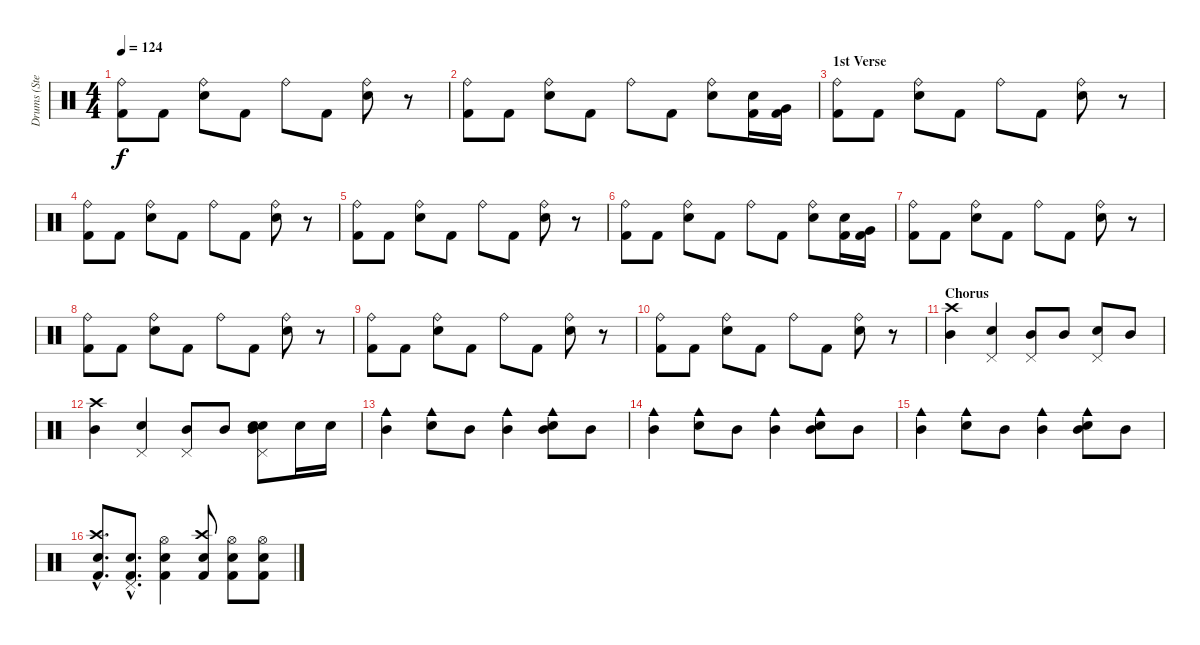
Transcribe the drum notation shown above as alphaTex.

\track ("Drums (Steven)" "Drums (Ste") {instrument percussion}
\staff {score}
\articulation defaults
\ts (4 4)
\tempo 124
\clef neutral
\ks c
("Kick (hit) 2" "Ride (bell)").8{dy f} "Kick (hit) 2".8 ("Electric Snare (hit)" "Ride (bell)").8 "Kick (hit) 2".8 "Ride (bell)".8 "Kick (hit) 2".8 ("Electric Snare (hit)" "Ride (bell)").8 r.8 |
("Kick (hit) 2" "Ride (bell)").8 "Kick (hit) 2".8 ("Electric Snare (hit)" "Ride (bell)").8 "Kick (hit) 2".8 "Ride (bell)".8 "Kick (hit) 2".8 ("Electric Snare (hit)" "Ride (bell)").8 ("Kick (hit) 2" "Electric Snare (hit)").16 ("Kick (hit) 2" "Very Low Tom (hit)").16 |
\section ("" "1st Verse")
("Kick (hit) 2" "Ride (bell)").8 "Kick (hit) 2".8 ("Electric Snare (hit)" "Ride (bell)").8 "Kick (hit) 2".8 "Ride (bell)".8 "Kick (hit) 2".8 ("Electric Snare (hit)" "Ride (bell)").8 r.8 |
("Kick (hit) 2" "Ride (bell)").8 "Kick (hit) 2".8 ("Electric Snare (hit)" "Ride (bell)").8 "Kick (hit) 2".8 "Ride (bell)".8 "Kick (hit) 2".8 ("Electric Snare (hit)" "Ride (bell)").8 r.8 |
("Kick (hit) 2" "Ride (bell)").8 "Kick (hit) 2".8 ("Electric Snare (hit)" "Ride (bell)").8 "Kick (hit) 2".8 "Ride (bell)".8 "Kick (hit) 2".8 ("Electric Snare (hit)" "Ride (bell)").8 r.8 |
("Kick (hit) 2" "Ride (bell)").8 "Kick (hit) 2".8 ("Electric Snare (hit)" "Ride (bell)").8 "Kick (hit) 2".8 "Ride (bell)".8 "Kick (hit) 2".8 ("Electric Snare (hit)" "Ride (bell)").8 ("Kick (hit) 2" "Electric Snare (hit)").16 ("Kick (hit) 2" "Very Low Tom (hit)").16 |
("Kick (hit) 2" "Ride (bell)").8 "Kick (hit) 2".8 ("Electric Snare (hit)" "Ride (bell)").8 "Kick (hit) 2".8 "Ride (bell)".8 "Kick (hit) 2".8 ("Electric Snare (hit)" "Ride (bell)").8 r.8 |
("Kick (hit) 2" "Ride (bell)").8 "Kick (hit) 2".8 ("Electric Snare (hit)" "Ride (bell)").8 "Kick (hit) 2".8 "Ride (bell)".8 "Kick (hit) 2".8 ("Electric Snare (hit)" "Ride (bell)").8 r.8 |
("Kick (hit) 2" "Ride (bell)").8 "Kick (hit) 2".8 ("Electric Snare (hit)" "Ride (bell)").8 "Kick (hit) 2".8 "Ride (bell)".8 "Kick (hit) 2".8 ("Electric Snare (hit)" "Ride (bell)").8 r.8 |
("Kick (hit) 2" "Ride (bell)").8 "Kick (hit) 2".8 ("Electric Snare (hit)" "Ride (bell)").8 "Kick (hit) 2".8 "Ride (bell)".8 "Kick (hit) 2".8 ("Electric Snare (hit)" "Ride (bell)").8 r.8 |
\section ("" "Chorus")
("Crash high (hit)" "Mid Tom (hit)").4 ("Pedal Hi-Hat (hit)" "Snare (hit) 2").4 ("Pedal Hi-Hat (hit)" "Mid Tom (hit)").8 "Mid Tom (hit)".8 ("Pedal Hi-Hat (hit)" "Snare (hit) 2").8 "Mid Tom (hit)".8 |
("Crash high (hit)" "Mid Tom (hit)").4 ("Pedal Hi-Hat (hit)" "Snare (hit) 2").4 ("Pedal Hi-Hat (hit)" "Mid Tom (hit)").8 "Mid Tom (hit)".8 ("Pedal Hi-Hat (hit)" "Snare (hit) 2" "Electric Snare (hit)" "Mid Tom (hit)").8 "Electric Snare (hit)".16 "Electric Snare (hit)".16 |
("Mid Tom (hit)" "Cowbell medium (hit)").4 ("Electric Snare (hit)" "Cowbell medium (hit)").8 "Mid Tom (hit)".8 ("Mid Tom (hit)" "Cowbell medium (hit)").4 ("Electric Snare (hit)" "Mid Tom (hit)" "Cowbell medium (hit)").8 "Mid Tom (hit)".8 |
("Mid Tom (hit)" "Cowbell medium (hit)").4 ("Electric Snare (hit)" "Cowbell medium (hit)").8 "Mid Tom (hit)".8 ("Mid Tom (hit)" "Cowbell medium (hit)").4 ("Electric Snare (hit)" "Mid Tom (hit)" "Cowbell medium (hit)").8 "Mid Tom (hit)".8 |
("Mid Tom (hit)" "Cowbell medium (hit)").4 ("Electric Snare (hit)" "Cowbell medium (hit)").8 "Mid Tom (hit)".8 ("Mid Tom (hit)" "Cowbell medium (hit)").4 ("Electric Snare (hit)" "Mid Tom (hit)" "Cowbell medium (hit)").8 "Mid Tom (hit)".8 |
("Kick (hit) 2"{hac} "Snare (hit) 2"{hac} "Crash high (hit)"{hac}).8{d} ("Kick (hit) 2"{hac} "Snare (hit) 2"{hac} "Pedal Hi-Hat (hit)"{hac}).8{d} ("Kick (hit) 2" "Snare (hit) 2" "Hi-Hat (open)").4 ("Kick (hit) 2" "Snare (hit) 2" "Crash high (hit)").8 ("Kick (hit) 2" "Snare (hit) 2" "Hi-Hat (open)").8 ("Kick (hit) 2" "Snare (hit) 2" "Hi-Hat (open)").8
